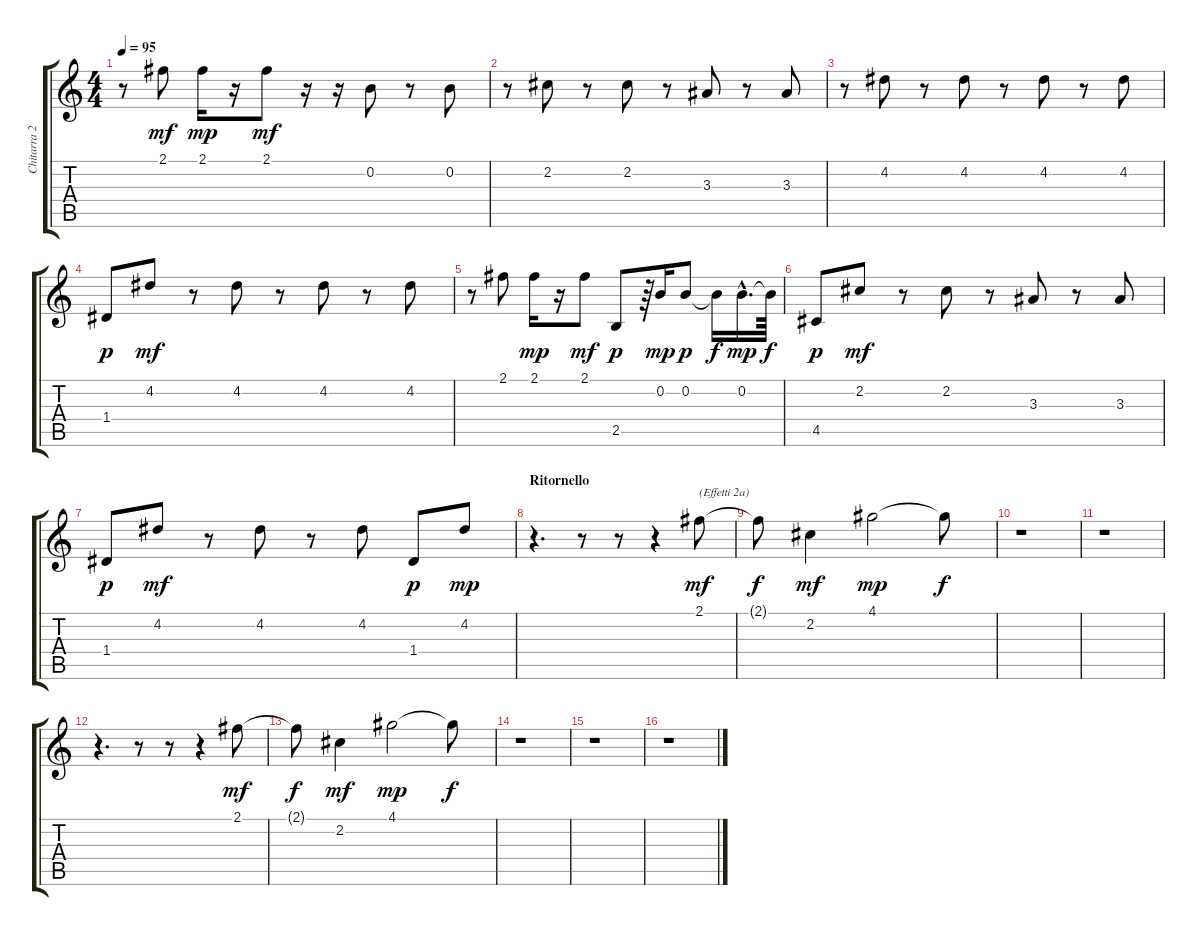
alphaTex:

\track ("Chitarra 2" "Chitarra 2") {instrument overdrivenguitar}
\staff {score tabs}
\tuning (E4 B3 G3 D3 A2 E2) {hide}
\ts (4 4)
\tempo 95
\clef g2
\ks c
r.8{dy mf} 2.1.8 2.1.16{dy mp} r.16 2.1.8{dy mf} r.16 r.16 0.2.8 r.8 0.2.8 |
r.8 2.2.8 r.8 2.2.8 r.8 3.3.8 r.8 3.3.8 |
r.8 4.2.8 r.8 4.2.8 r.8 4.2.8 r.8 4.2.8 |
1.4.8{dy p} 4.2.8{dy mf} r.8 4.2.8 r.8 4.2.8 r.8 4.2.8 |
r.8 2.1.8 2.1.16{dy mp} r.16 2.1.8{dy mf} 2.5.8{dy p} r.64 0.2.16{dy mp} 0.2.8{dy p} 0.2{t}.16{dy f} 0.2{hac}.16{d dy mp} 0.2{t}.64{dy f} |
4.5.8{dy p} 2.2.8{dy mf} r.8 2.2.8 r.8 3.3.8 r.8 3.3.8 |
1.4.8{dy p} 4.2.8{dy mf} r.8 4.2.8 r.8 4.2.8 1.4.8{dy p} 4.2.8{dy mp} |
\section ("" "Ritornello")
r.4{d} r.8 r.8 r.4 2.1.8{txt "(Effetti 2a)" dy mf instrument lead5charang} |
2.1{t}.8{dy f} 2.2.4{dy mf} 4.1.2{dy mp} 4.1{t}.8{dy f} |
r.1 |
r.1 |
r.4{d} r.8 r.8 r.4 2.1.8{dy mf} |
2.1{t}.8{dy f} 2.2.4{dy mf} 4.1.2{dy mp} 4.1{t}.8{dy f} |
r.1 |
r.1 |
r.1
